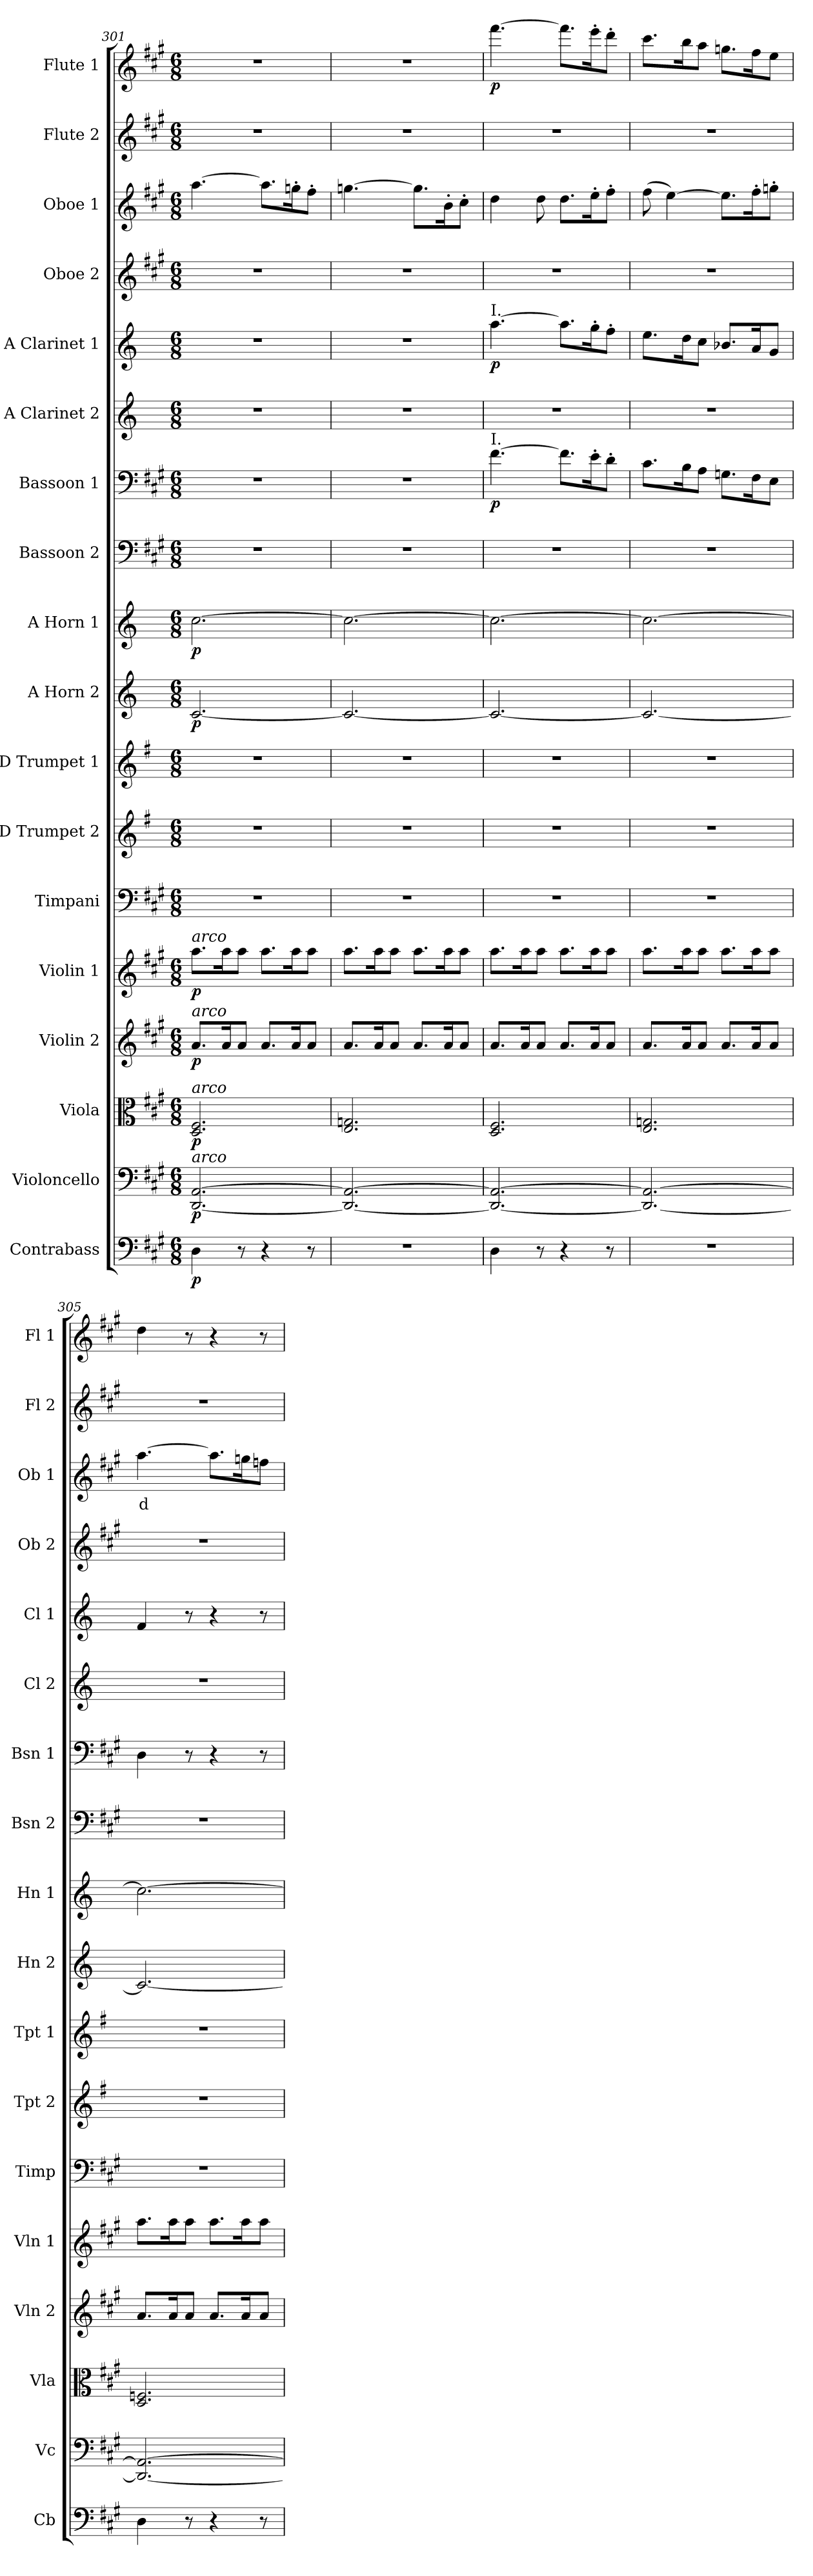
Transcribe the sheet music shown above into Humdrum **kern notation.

**kern	**dynam	**kern	**dynam	**kern	**dynam	**kern	**dynam	**kern	**dynam	**kern	**kern	**kern	**kern	**dynam	**kern	**dynam	**kern	**kern	**dynam	**kern	**kern	**dynam	**kern	**kern	**text	**kern	**kern	**dynam
*part18	*part18	*part17	*part17	*part16	*part16	*part15	*part15	*part14	*part14	*part13	*part12	*part11	*part10	*part10	*part9	*part9	*part8	*part7	*part7	*part6	*part5	*part5	*part4	*part3	*part3	*part2	*part1	*part1
*staff18	*staff18	*staff17	*staff17	*staff16	*staff16	*staff15	*staff15	*staff14	*staff14	*staff13	*staff12	*staff11	*staff10	*staff10	*staff9	*staff9	*staff8	*staff7	*staff7	*staff6	*staff5	*staff5	*staff4	*staff3	*staff3	*staff2	*staff1	*staff1
*I"Contrabass	*	*I"Violoncello	*	*I"Viola	*	*I"Violin 2	*	*I"Violin 1	*	*I"Timpani	*I"D Trumpet 2	*I"D Trumpet 1	*I"A Horn 2	*	*I"A Horn 1	*	*I"Bassoon 2	*I"Bassoon 1	*	*I"A Clarinet 2	*I"A Clarinet 1	*	*I"Oboe 2	*I"Oboe 1	*	*I"Flute 2	*I"Flute 1	*
*I'Cb	*	*I'Vc	*	*I'Vla	*	*I'Vln 2	*	*I'Vln 1	*	*I'Timp	*I'Tpt 2	*I'Tpt 1	*I'Hn 2	*	*I'Hn 1	*	*I'Bsn 2	*I'Bsn 1	*	*I'Cl 2	*I'Cl 1	*	*I'Ob 2	*I'Ob 1	*	*I'Fl 2	*I'Fl 1	*
!!LO:PB:g=z
*clefF4	*	*clefF4	*	*clefC3	*	*clefG2	*	*clefG2	*	*clefF4	*clefG2	*clefG2	*clefG2	*	*clefG2	*	*clefF4	*clefF4	*	*clefG2	*clefG2	*	*clefG2	*clefG2	*	*clefG2	*clefG2	*
*ITrd7c12	*	*	*	*	*	*	*	*	*	*	*ITrd-1c-2	*ITrd-1c-2	*ITrd2c3	*	*ITrd2c3	*	*	*	*	*ITrd2c3	*ITrd2c3	*	*	*	*	*	*	*
*k[f#c#g#]	*	*k[f#c#g#]	*	*k[f#c#g#]	*	*k[f#c#g#]	*	*k[f#c#g#]	*	*k[f#c#g#]	*k[f#c#g#]	*k[f#c#g#]	*k[f#c#g#]	*	*k[f#c#g#]	*	*k[f#c#g#]	*k[f#c#g#]	*	*k[f#c#g#]	*k[f#c#g#]	*	*k[f#c#g#]	*k[f#c#g#]	*	*k[f#c#g#]	*k[f#c#g#]	*
*M6/8	*	*M6/8	*	*M6/8	*	*M6/8	*	*M6/8	*	*M6/8	*M6/8	*M6/8	*M6/8	*	*M6/8	*	*M6/8	*M6/8	*	*M6/8	*M6/8	*	*M6/8	*M6/8	*	*M6/8	*M6/8	*
=301	=301	=301	=301	=301	=301	=301	=301	=301	=301	=301	=301	=301	=301	=301	=301	=301	=301	=301	=301	=301	=301	=301	=301	=301	=301	=301	=301	=301
!	!	!	!	!	!	!	!	!LO:TX:a:i:t=arco	!	!	!	!	!	!	!	!	!	!	!	!	!	!	!	!	!	!	!	!
!	!	!	!	!	!	!LO:TX:a:i:t=arco	!	!	!	!	!	!	!	!	!	!	!	!	!	!	!	!	!	!	!	!	!	!
!	!	!	!	!LO:TX:i:t=arco	!	!	!	!	!	!	!	!	!	!	!	!	!	!	!	!	!	!	!	!	!	!	!	!
!	!	!LO:TX:i:t=arco	!	!	!	!	!	!	!	!	!	!	!	!	!	!	!	!	!	!	!	!	!	!	!	!	!	!
!	!LO:DY:b	!	!LO:DY:b	!	!LO:DY:b	!	!LO:DY:b	!	!LO:DY:b	!	!	!	!	!LO:DY:b	!	!LO:DY:b	!	!	!	!	!	!	!	!	!	!	!	!
4DD\	p	[2.DD/ [2.AA/	p	2.D/ 2.F#/	p	8.a/L	p	8.aa\L	p	2.r	2.r	2.r	[2.A/	p	[2.a\	p	2.r	2.r	.	2.r	2.r	.	2.r	[4.aa\	.	2.r	2.r	.
.	.	.	.	.	.	16a/K	.	16aa\K	.	.	.	.	.	.	.	.	.	.	.	.	.	.	.	.	.	.	.	.
8r	.	.	.	.	.	8a/J	.	8aa\J	.	.	.	.	.	.	.	.	.	.	.	.	.	.	.	.	.	.	.	.
4r	.	.	.	.	.	8.a/L	.	8.aa\L	.	.	.	.	.	.	.	.	.	.	.	.	.	.	.	8.aa\L]	.	.	.	.
.	.	.	.	.	.	16a/K	.	16aa\K	.	.	.	.	.	.	.	.	.	.	.	.	.	.	.	16ggn'\K	.	.	.	.
8r	.	.	.	.	.	8a/J	.	8aa\J	.	.	.	.	.	.	.	.	.	.	.	.	.	.	.	8ff#'\J	.	.	.	.
=302	=302	=302	=302	=302	=302	=302	=302	=302	=302	=302	=302	=302	=302	=302	=302	=302	=302	=302	=302	=302	=302	=302	=302	=302	=302	=302	=302	=302
2.r	.	2.DD/_ 2.AA/_	.	2.E/ 2.Gn/	.	8.a/L	.	8.aa\L	.	2.r	2.r	2.r	2.A/_	.	2.a\_	.	2.r	2.r	.	2.r	2.r	.	2.r	[4.ggn\	.	2.r	2.r	.
.	.	.	.	.	.	16a/K	.	16aa\K	.	.	.	.	.	.	.	.	.	.	.	.	.	.	.	.	.	.	.	.
.	.	.	.	.	.	8a/J	.	8aa\J	.	.	.	.	.	.	.	.	.	.	.	.	.	.	.	.	.	.	.	.
.	.	.	.	.	.	8.a/L	.	8.aa\L	.	.	.	.	.	.	.	.	.	.	.	.	.	.	.	8.gg\L]	.	.	.	.
.	.	.	.	.	.	16a/K	.	16aa\K	.	.	.	.	.	.	.	.	.	.	.	.	.	.	.	16b'\K	.	.	.	.
.	.	.	.	.	.	8a/J	.	8aa\J	.	.	.	.	.	.	.	.	.	.	.	.	.	.	.	8cc#'\J	.	.	.	.
=303	=303	=303	=303	=303	=303	=303	=303	=303	=303	=303	=303	=303	=303	=303	=303	=303	=303	=303	=303	=303	=303	=303	=303	=303	=303	=303	=303	=303
!	!	!	!	!	!	!	!	!	!	!	!	!	!	!	!	!	!	!	!	!	!LO:TX:a:t=I.	!	!	!	!	!	!	!
!	!	!	!	!	!	!	!	!	!	!	!	!	!	!	!	!	!	!LO:TX:a:t=I.	!	!	!	!	!	!	!	!	!	!
!	!	!	!	!	!	!	!	!	!	!	!	!	!	!	!	!	!	!	!LO:DY:b	!	!	!LO:DY:b	!	!	!	!	!	!LO:DY:b
4DD\	.	2.DD/_ 2.AA/_	.	2.D/ 2.F#/	.	8.a/L	.	8.aa\L	.	2.r	2.r	2.r	2.A/_	.	2.a\_	.	2.r	[4.f#\	p	2.r	[4.ff#\	p	2.r	4dd\	.	2.r	[4.fff#\	p
.	.	.	.	.	.	16a/K	.	16aa\K	.	.	.	.	.	.	.	.	.	.	.	.	.	.	.	.	.	.	.	.
8r	.	.	.	.	.	8a/J	.	8aa\J	.	.	.	.	.	.	.	.	.	.	.	.	.	.	.	8dd\	.	.	.	.
4r	.	.	.	.	.	8.a/L	.	8.aa\L	.	.	.	.	.	.	.	.	.	8.f#\L]	.	.	8.ff#\L]	.	.	8.dd\L	.	.	8.fff#\L]	.
.	.	.	.	.	.	16a/K	.	16aa\K	.	.	.	.	.	.	.	.	.	16e'\K	.	.	16ee'\K	.	.	16ee'\K	.	.	16eee'\K	.
8r	.	.	.	.	.	8a/J	.	8aa\J	.	.	.	.	.	.	.	.	.	8d'\J	.	.	8dd'\J	.	.	8ff#'\J	.	.	8ddd'\J	.
=304	=304	=304	=304	=304	=304	=304	=304	=304	=304	=304	=304	=304	=304	=304	=304	=304	=304	=304	=304	=304	=304	=304	=304	=304	=304	=304	=304	=304
2.r	.	2.DD/_ 2.AA/_	.	2.E/ 2.Gn/	.	8.a/L	.	8.aa\L	.	2.r	2.r	2.r	2.A/_	.	2.a\_	.	2.r	8.c#\L	.	2.r	8.cc#\L	.	2.r	(8ff#\	.	2.r	8.ccc#\L	.
.	.	.	.	.	.	.	.	.	.	.	.	.	.	.	.	.	.	.	.	.	.	.	.	[4ee\)	.	.	.	.
.	.	.	.	.	.	16a/K	.	16aa\K	.	.	.	.	.	.	.	.	.	16B\K	.	.	16b\K	.	.	.	.	.	16bb\K	.
.	.	.	.	.	.	8a/J	.	8aa\J	.	.	.	.	.	.	.	.	.	8A\J	.	.	8a\J	.	.	.	.	.	8aa\J	.
.	.	.	.	.	.	8.a/L	.	8.aa\L	.	.	.	.	.	.	.	.	.	8.Gn\L	.	.	8.gn/L	.	.	8.ee\L]	.	.	8.ggn\L	.
.	.	.	.	.	.	16a/K	.	16aa\K	.	.	.	.	.	.	.	.	.	16F#\K	.	.	16f#/K	.	.	16ff#'\K	.	.	16ff#\K	.
.	.	.	.	.	.	8a/J	.	8aa\J	.	.	.	.	.	.	.	.	.	8E\J	.	.	8e/J	.	.	8ggn'\J	.	.	8ee\J	.
=305	=305	=305	=305	=305	=305	=305	=305	=305	=305	=305	=305	=305	=305	=305	=305	=305	=305	=305	=305	=305	=305	=305	=305	=305	=305	=305	=305	=305
!	!	!	!	!	!	!	!	!	!	!	!	!	!	!	!	!	!	!	!	!	!	!	!	!	!LO:LY:b:color=#FF0000	!	!	!
4DD\	.	2.DD/_ 2.AA/_	.	2.D/ 2.Fn/	.	8.a/L	.	8.aa\L	.	2.r	2.r	2.r	2.A/_	.	2.a\_	.	2.r	4D\	.	2.r	4d/	.	2.r	[4.aa\	d	2.r	4dd\	.
.	.	.	.	.	.	16a/K	.	16aa\K	.	.	.	.	.	.	.	.	.	.	.	.	.	.	.	.	.	.	.	.
8r	.	.	.	.	.	8a/J	.	8aa\J	.	.	.	.	.	.	.	.	.	8r	.	.	8r	.	.	.	.	.	8r	.
4r	.	.	.	.	.	8.a/L	.	8.aa\L	.	.	.	.	.	.	.	.	.	4r	.	.	4r	.	.	8.aa\L]	.	.	4r	.
.	.	.	.	.	.	16a/K	.	16aa\K	.	.	.	.	.	.	.	.	.	.	.	.	.	.	.	16ggn\K	.	.	.	.
8r	.	.	.	.	.	8a/J	.	8aa\J	.	.	.	.	.	.	.	.	.	8r	.	.	8r	.	.	8ffn\J	.	.	8r	.
=	=	=	=	=	=	=	=	=	=	=	=	=	=	=	=	=	=	=	=	=	=	=	=	=	=	=	=	=
*-	*-	*-	*-	*-	*-	*-	*-	*-	*-	*-	*-	*-	*-	*-	*-	*-	*-	*-	*-	*-	*-	*-	*-	*-	*-	*-	*-	*-
